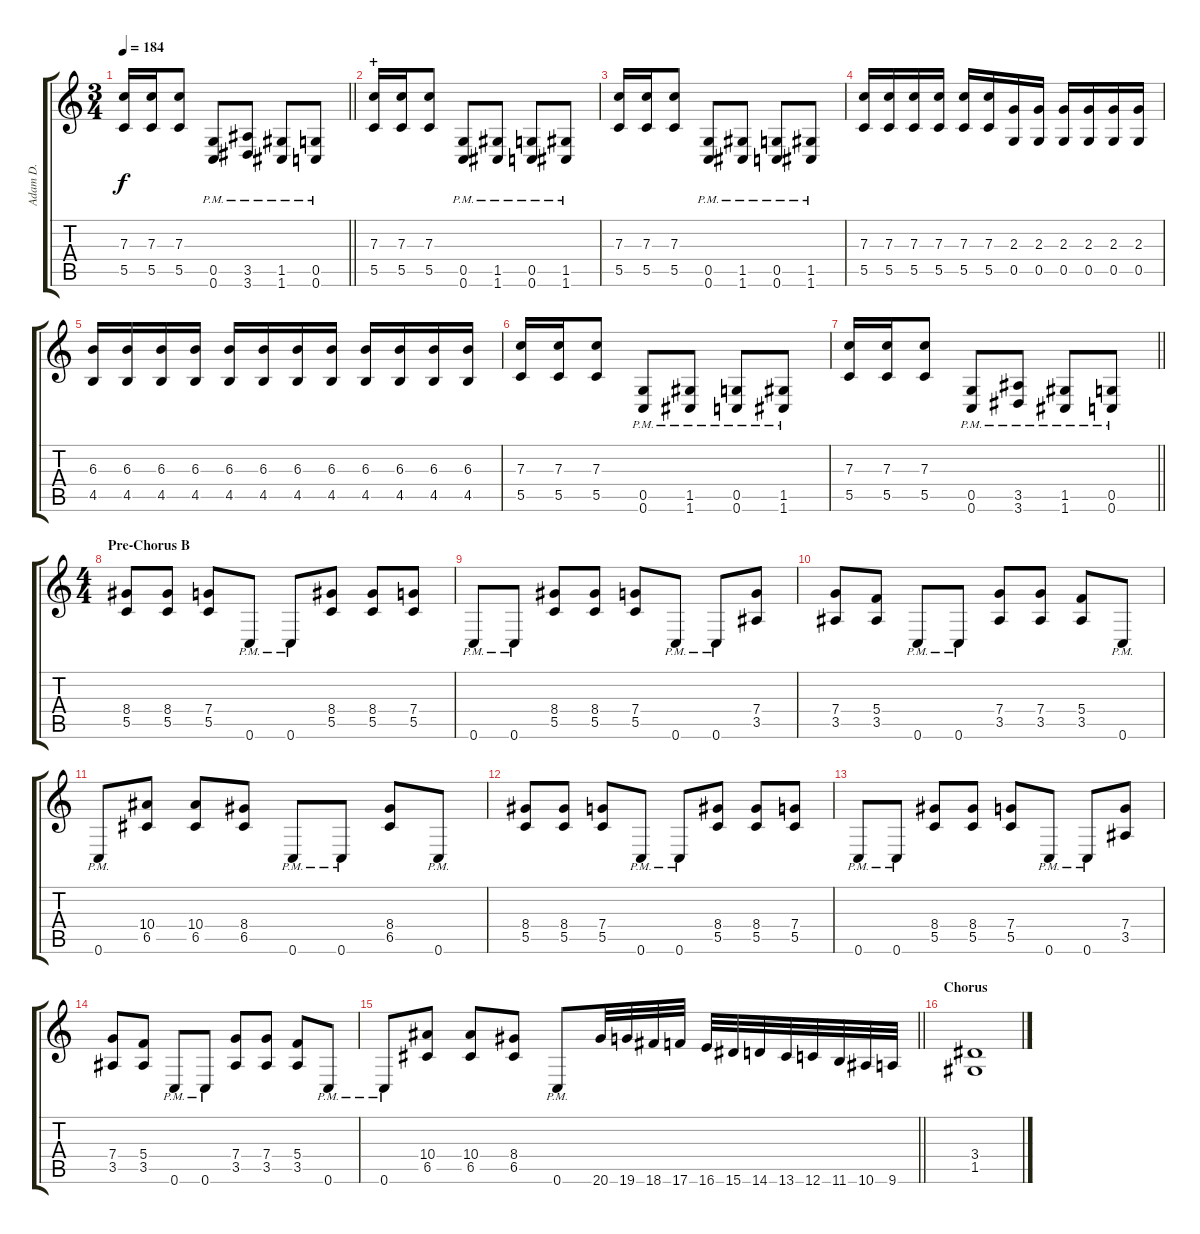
\track ("Adam D." "Adam D.") {instrument distortionguitar}
\staff {score tabs}
\tuning (D4 A3 F3 C3 G2 C2) {hide}
\ts (3 4)
\tempo 184
\clef g2
\barLineRight lightlight
\ks c
(7.3 5.5).16{dy f} (7.3 5.5).16 (7.3 5.5).8 (0.5{pm} 0.6{pm}).8 (3.5{pm} 3.6{pm}).8 (1.5{pm} 1.6{pm}).8 (0.5{pm} 0.6{pm}).8 |
\section ("" "+")
(7.3 5.5).16 (7.3 5.5).16 (7.3 5.5).8 (0.5{pm} 0.6{pm}).8 (1.5{pm} 1.6{pm}).8 (0.5{pm} 0.6{pm}).8 (1.5{pm} 1.6{pm}).8 |
(7.3 5.5).16 (7.3 5.5).16 (7.3 5.5).8 (0.5{pm} 0.6{pm}).8 (1.5{pm} 1.6{pm}).8 (0.5{pm} 0.6{pm}).8 (1.5{pm} 1.6{pm}).8 |
(7.3 5.5).16 (7.3 5.5).16 (7.3 5.5).16 (7.3 5.5).16 (7.3 5.5).16 (7.3 5.5).16 (2.3 0.5).16 (2.3 0.5).16 (2.3 0.5).16 (2.3 0.5).16 (2.3 0.5).16 (2.3 0.5).16 |
(6.3 4.5).16 (6.3 4.5).16 (6.3 4.5).16 (6.3 4.5).16 (6.3 4.5).16 (6.3 4.5).16 (6.3 4.5).16 (6.3 4.5).16 (6.3 4.5).16 (6.3 4.5).16 (6.3 4.5).16 (6.3 4.5).16 |
(7.3 5.5).16 (7.3 5.5).16 (7.3 5.5).8 (0.5{pm} 0.6{pm}).8 (1.5{pm} 1.6{pm}).8 (0.5{pm} 0.6{pm}).8 (1.5{pm} 1.6{pm}).8 |
\barLineRight lightlight
(7.3 5.5).16 (7.3 5.5).16 (7.3 5.5).8 (0.5{pm} 0.6{pm}).8 (3.5{pm} 3.6{pm}).8 (1.5{pm} 1.6{pm}).8 (0.5{pm} 0.6{pm}).8 |
\ts (4 4)
\section ("" "Pre-Chorus B")
(8.4 5.5).8 (8.4 5.5).8 (7.4 5.5).8 0.6{pm}.8 0.6{pm}.8 (8.4 5.5).8 (8.4 5.5).8 (7.4 5.5).8 |
0.6{pm}.8 0.6{pm}.8 (8.4 5.5).8 (8.4 5.5).8 (7.4 5.5).8 0.6{pm}.8 0.6{pm}.8 (7.4 3.5).8 |
(7.4 3.5).8 (5.4 3.5).8 0.6{pm}.8 0.6{pm}.8 (7.4 3.5).8 (7.4 3.5).8 (5.4 3.5).8 0.6{pm}.8 |
0.6{pm}.8 (10.4 6.5).8 (10.4 6.5).8 (8.4 6.5).8 0.6{pm}.8 0.6{pm}.8 (8.4 6.5).8 0.6{pm}.8 |
(8.4 5.5).8 (8.4 5.5).8 (7.4 5.5).8 0.6{pm}.8 0.6{pm}.8 (8.4 5.5).8 (8.4 5.5).8 (7.4 5.5).8 |
0.6{pm}.8 0.6{pm}.8 (8.4 5.5).8 (8.4 5.5).8 (7.4 5.5).8 0.6{pm}.8 0.6{pm}.8 (7.4 3.5).8 |
(7.4 3.5).8 (5.4 3.5).8 0.6{pm}.8 0.6{pm}.8 (7.4 3.5).8 (7.4 3.5).8 (5.4 3.5).8 0.6{pm}.8 |
\barLineRight lightlight
0.6{pm}.8 (10.4 6.5).8 (10.4 6.5).8 (8.4 6.5).8 0.6{pm}.8 20.6.32 19.6.32 18.6.32 17.6.32 16.6.32 15.6.32 14.6.32 13.6.32 12.6.32 11.6.32 10.6.32 9.6.32 |
\section ("" "Chorus")
(3.4 1.5).1
